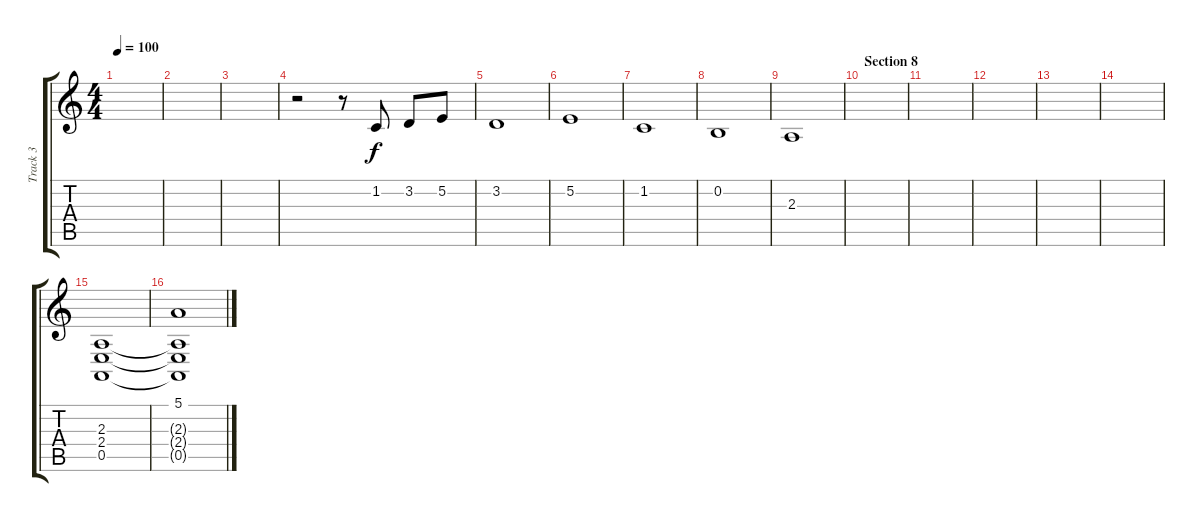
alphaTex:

\track ("Track 3" "Track 3") {instrument synthstrings1}
\staff {score tabs}
\tuning (E4 B3 G3 D3 A2 E2) {hide}
\ts (4 4)
\tempo 100
\clef g2
\ks c
|
|
|
r.2{instrument drawbarorgan} r.8 1.2.8 3.2.8 5.2.8 |
3.2.1 |
5.2.1 |
1.2.1 |
0.2.1 |
2.3.1 |
\section ("" "Section 8")
|
|
|
|
|
(2.3 2.4 0.5).1{instrument synthstrings1} |
(5.1 2.3{t} 2.4{t} 0.5{t}).1
